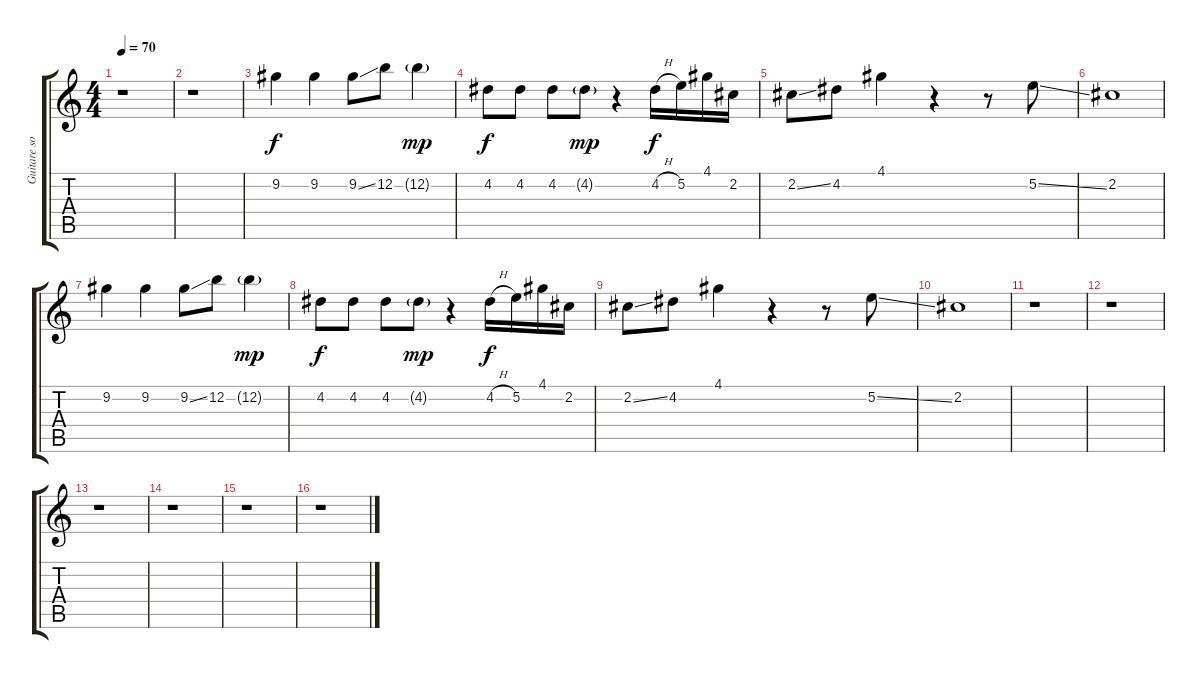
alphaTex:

\track ("Guitare solo" "Guitare so") {instrument overdrivenguitar}
\staff {score tabs}
\tuning (E4 B3 G3 D3 A2 E2) {hide}
\ts (4 4)
\tempo 70
\clef g2
\ks c
r.1{dy f} |
r.1 |
9.2.4 9.2.4 9.2{ss}.8 12.2.8 12.2{g}.4{dy mp} |
4.2.8{dy f} 4.2.8 4.2.8 4.2{g}.8{dy mp} r.4 4.2{h}.16{dy f} 5.2.16 4.1.16 2.2.16 |
2.2{ss}.8 4.2.8 4.1.4 r.4 r.8 5.2{ss}.8 |
2.2.1 |
9.2.4 9.2.4 9.2{ss}.8 12.2.8 12.2{g}.4{dy mp} |
4.2.8{dy f} 4.2.8 4.2.8 4.2{g}.8{dy mp} r.4 4.2{h}.16{dy f} 5.2.16 4.1.16 2.2.16 |
2.2{ss}.8 4.2.8 4.1.4 r.4 r.8 5.2{ss}.8 |
2.2.1 |
r.1 |
r.1 |
r.1 |
r.1 |
r.1 |
r.1
